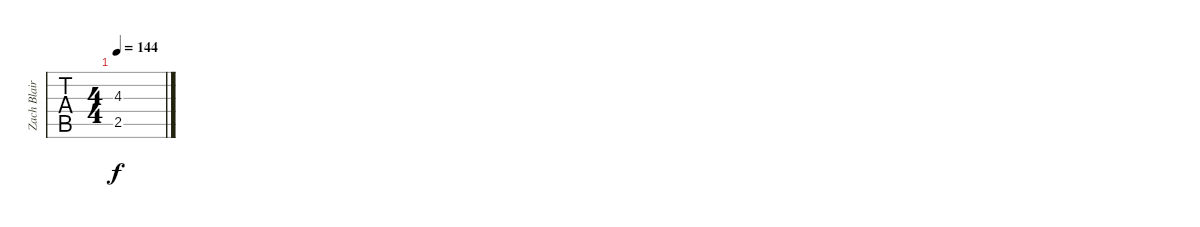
\track ("Zach Blair - Guitar One" "Zach Blair") {instrument electricguitarclean}
\staff {tabs}
\tuning (E4 B3 G3 D3 A2 E2) {hide}
\ts (4 4)
\tempo 144
\clef g2
\ks c
(4.3{t} 2.5{t}).1{dy f}
